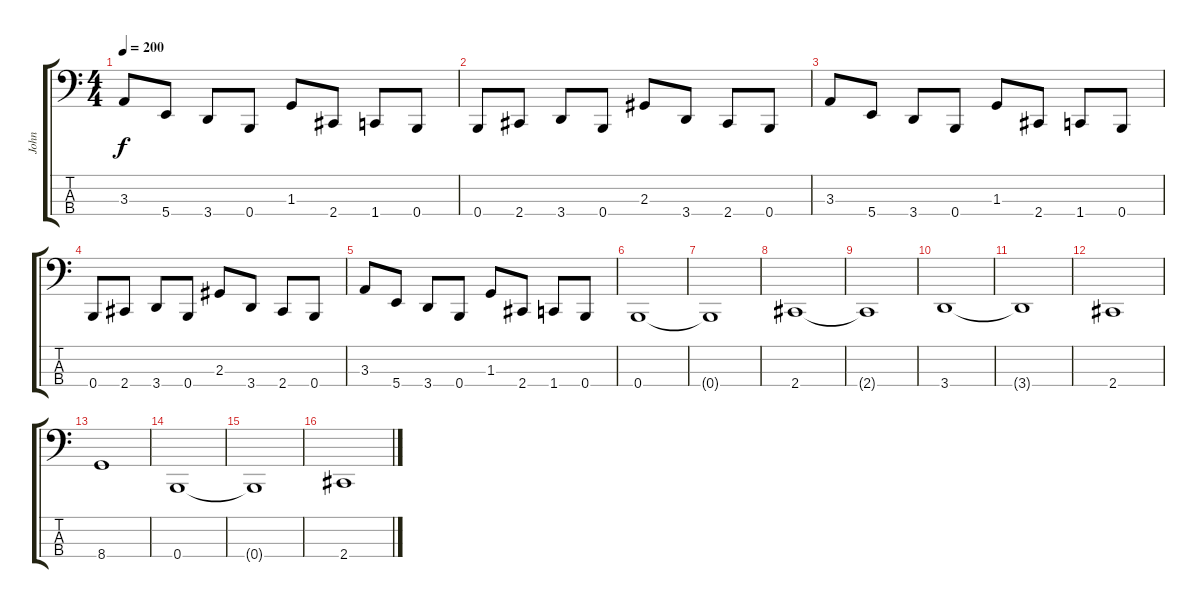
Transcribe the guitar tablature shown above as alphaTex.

\track ("John" "John") {instrument electricbasspick}
\staff {score tabs}
\tuning (E2 B1 Gb1 B0) {hide}
\ts (4 4)
\tempo 200
\clef f4
\ks c
3.3.8{dy f} 5.4.8 3.4.8 0.4.8 1.3.8 2.4.8 1.4.8 0.4.8 |
0.4.8 2.4.8 3.4.8 0.4.8 2.3.8 3.4.8 2.4.8 0.4.8 |
3.3.8 5.4.8 3.4.8 0.4.8 1.3.8 2.4.8 1.4.8 0.4.8 |
0.4.8 2.4.8 3.4.8 0.4.8 2.3.8 3.4.8 2.4.8 0.4.8 |
3.3.8 5.4.8 3.4.8 0.4.8 1.3.8 2.4.8 1.4.8 0.4.8 |
0.4.1 |
0.4{t}.1 |
2.4.1 |
2.4{t}.1 |
3.4.1 |
3.4{t}.1 |
2.4.1 |
8.4.1 |
0.4.1 |
0.4{t}.1 |
2.4.1
